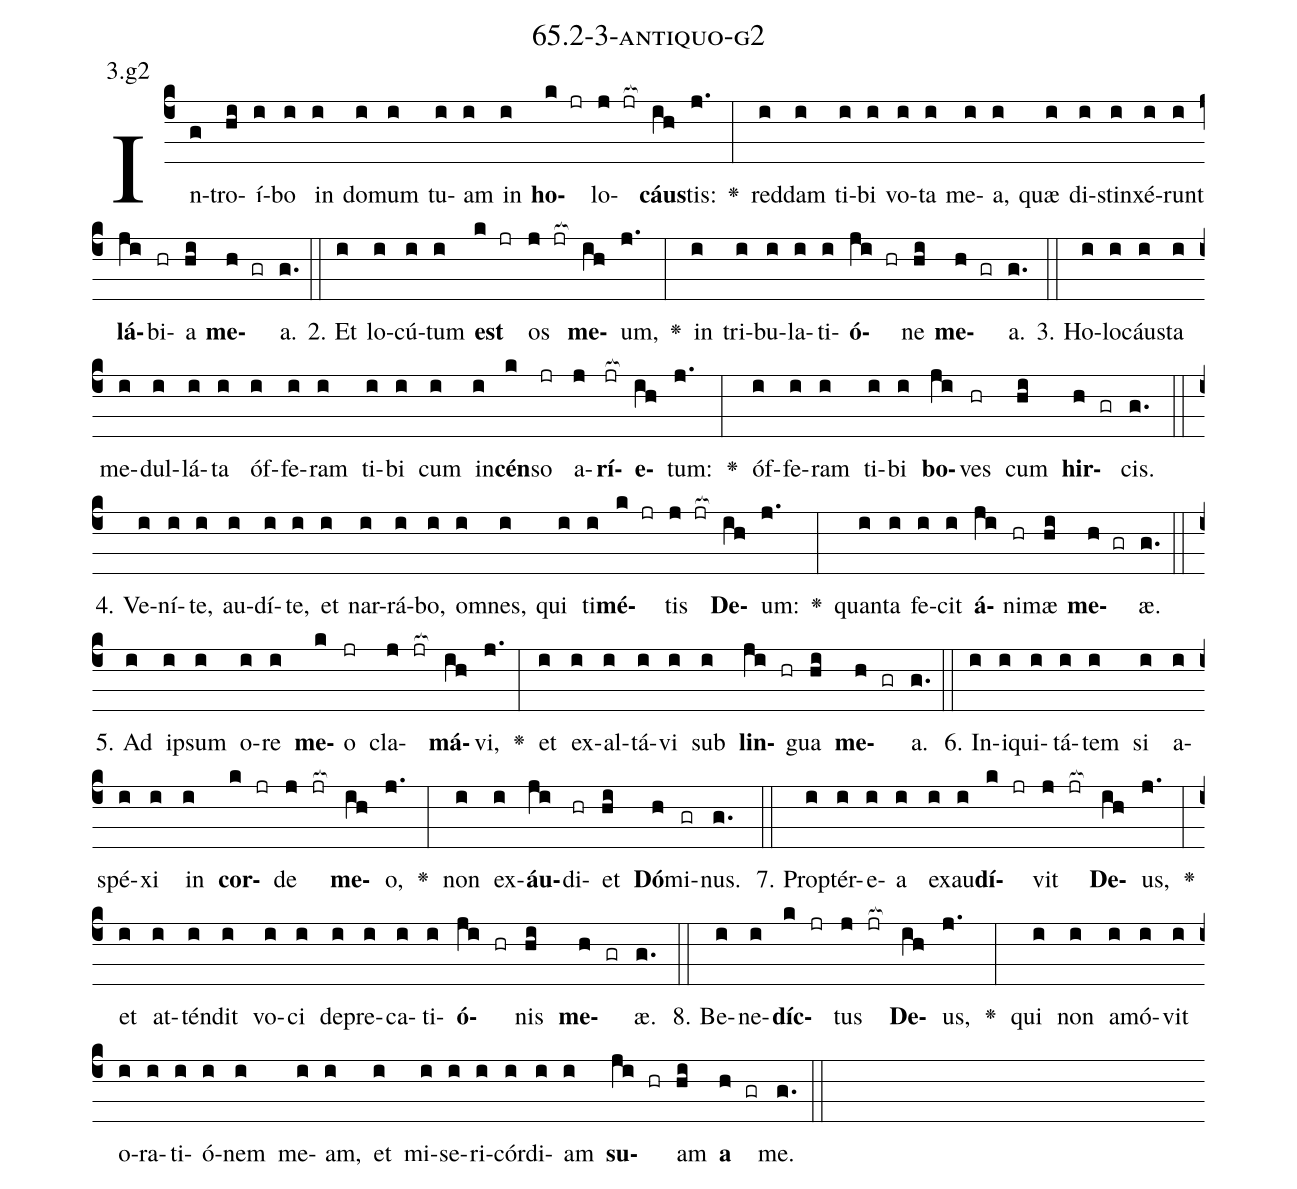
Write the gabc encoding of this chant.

name: 65.2-3-antiquo-g2;
annotation: 3.g2;
%%
(c4)In(g)tro(hi)í(i)bo(i) in(i) do(i)mum(i) tu(i)am(i) in(i) <b>ho</b>(k jr)lo(j jr[ocb:1{])<b>cáus</b>(ih[ocb:0}])tis:(j.) <v>\greheightstar</v>(:) red(i)dam(i) ti(i)bi(i) vo(i)ta(i) me(i)a,(i) quæ(i) di(i)stin(i)xé(i)runt(i) <b>lá</b>(ji)bi(hr)a(hi) <b>me</b>(h gr)a.(g.) (::)
2. Et(i) lo(i)cú(i)tum(i) <b>est</b>(k jr) os(j jr[ocb:1{]) <b>me</b>(ih[ocb:0}])um,(j.) <v>\greheightstar</v>(:) in(i) tri(i)bu(i)la(i)ti(i)<b>ó</b>(ji hr)ne(hi) <b>me</b>(h gr)a.(g.) (::)
3. Ho(i)lo(i)cáus(i)ta(i) me(i)dul(i)lá(i)ta(i) óf(i)fe(i)ram(i) ti(i)bi(i) cum(i) in(i)<b>cén</b>(k)so(jr) a(j)<b>rí</b>(jr[ocb:1{])<b>e</b>(ih[ocb:0}])tum:(j.) <v>\greheightstar</v>(:) óf(i)fe(i)ram(i) ti(i)bi(i) <b>bo</b>(ji)ves(hr) cum(hi) <b>hir</b>(h gr)cis.(g.) (::)
4. Ve(i)ní(i)te,(i) au(i)dí(i)te,(i) et(i) nar(i)rá(i)bo,(i) om(i)nes,(i) qui(i) ti(i)<b>mé</b>(k jr)tis(j jr[ocb:1{]) <b>De</b>(ih[ocb:0}])um:(j.) <v>\greheightstar</v>(:) quan(i)ta(i) fe(i)cit(i) <b>á</b>(ji)ni(hr)mæ(hi) <b>me</b>(h gr)æ.(g.) (::)
5. Ad(i) ip(i)sum(i) o(i)re(i) <b>me</b>(k)o(jr) cla(j jr[ocb:1{])<b>má</b>(ih[ocb:0}])vi,(j.) <v>\greheightstar</v>(:) et(i) ex(i)al(i)tá(i)vi(i) sub(i) <b>lin</b>(ji hr)gua(hi) <b>me</b>(h gr)a.(g.) (::)
6. In(i)i(i)qui(i)tá(i)tem(i) si(i) a(i)spé(i)xi(i) in(i) <b>cor</b>(k jr)de(j jr[ocb:1{]) <b>me</b>(ih[ocb:0}])o,(j.) <v>\greheightstar</v>(:) non(i) ex(i)<b>áu</b>(ji)di(hr)et(hi) <b>Dó</b>(h)mi(gr)nus.(g.) (::)
7. Prop(i)tér(i)e(i)a(i) ex(i)au(i)<b>dí</b>(k jr)vit(j jr[ocb:1{]) <b>De</b>(ih[ocb:0}])us,(j.) <v>\greheightstar</v>(:) et(i) at(i)tén(i)dit(i) vo(i)ci(i) de(i)pre(i)ca(i)ti(i)<b>ó</b>(ji hr)nis(hi) <b>me</b>(h gr)æ.(g.) (::)
8. Be(i)ne(i)<b>díc</b>(k jr)tus(j jr[ocb:1{]) <b>De</b>(ih[ocb:0}])us,(j.) <v>\greheightstar</v>(:) qui(i) non(i) a(i)mó(i)vit(i) o(i)ra(i)ti(i)ó(i)nem(i) me(i)am,(i) et(i) mi(i)se(i)ri(i)cór(i)di(i)am(i) <b>su</b>(ji hr)am(hi) <b>a</b>(h gr) me.(g.) (::)
